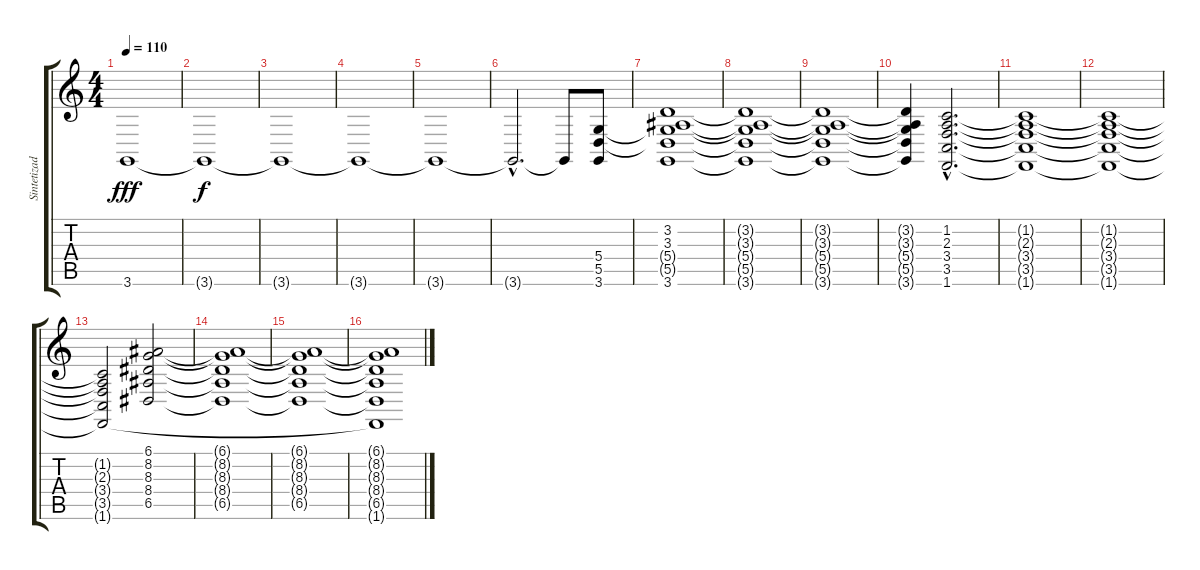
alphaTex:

\track ("Sintetizador" "Sintetizad") {instrument synthstrings2}
\staff {score tabs}
\tuning (E4 B3 G3 D3 A2 E2) {hide}
\ts (4 4)
\tempo 110
\clef g2
\ks c
3.6.1{dy fff instrument synthstrings2} |
3.6{t}.1{dy f} |
3.6{t}.1 |
3.6{t}.1 |
3.6{t}.1 |
3.6{hac t}.2{d} 3.6{t}.8 (5.4 5.5 3.6).8 |
(3.2 3.3 5.4{t} 5.5{t} 3.6).1 |
(3.2{t} 3.3{t} 5.4{t} 5.5{t} 3.6{t}).1 |
(3.2{t} 3.3{t} 5.4{t} 5.5{t} 3.6{t}).1 |
(3.2{t} 3.3{t} 5.4{t} 5.5{t} 3.6{t}).4 (1.2{hac} 2.3{hac} 3.4{hac} 3.5{hac} 1.6{hac}).2{d} |
(1.2{t} 2.3{t} 3.4{t} 3.5{t} 1.6{t}).1 |
(1.2{t} 2.3{t} 3.4{t} 3.5{t} 1.6{t}).1 |
(1.2{t} 2.3{t} 3.4{t} 3.5{t} 1.6{t}).2 (6.1 8.2 8.3 8.4 6.5).2 |
(6.1{t} 8.2{t} 8.3{t} 8.4{t} 6.5{t}).1 |
(6.1{t} 8.2{t} 8.3{t} 8.4{t} 6.5{t}).1 |
(6.1{t} 8.2{t} 8.3{t} 8.4{t} 6.5{t} 1.6{t}).1
